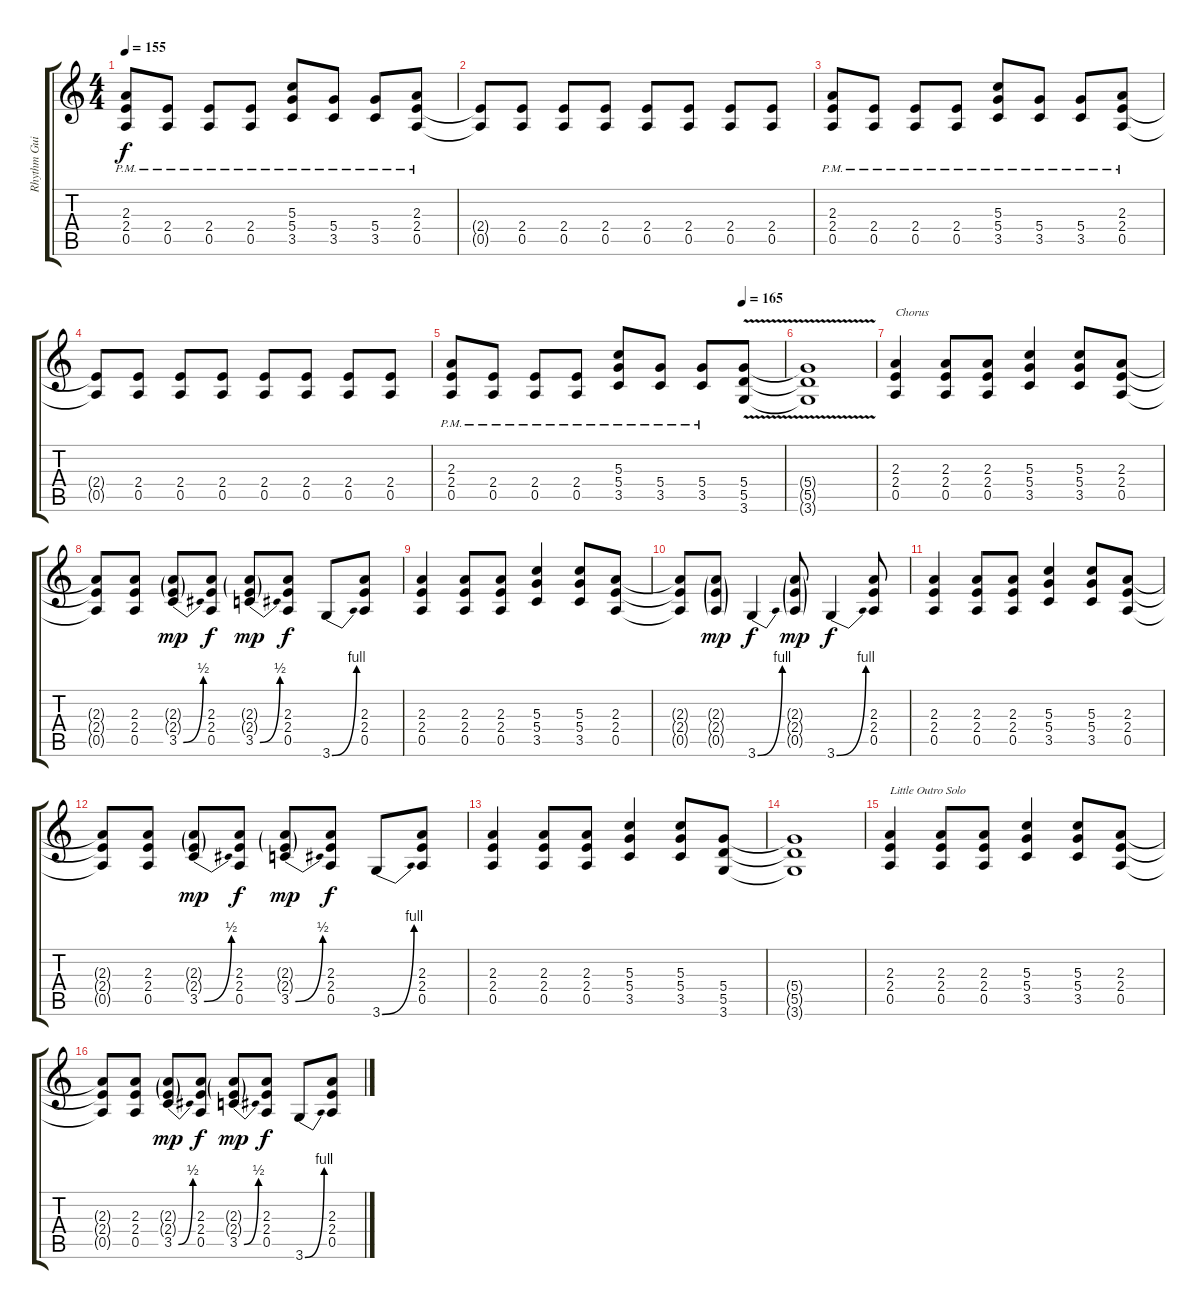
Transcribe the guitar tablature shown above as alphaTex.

\track ("Rhythm Guitar" "Rhythm Gui") {instrument overdrivenguitar}
\staff {score tabs}
\tuning (E4 B3 G3 D3 A2 E2) {hide}
\ts (4 4)
\tempo 155
\clef g2
\ks c
(2.3 2.4 0.5{pm}).8{dy f} (2.4 0.5{pm}).8 (2.4 0.5{pm}).8 (2.4 0.5{pm}).8 (5.3 5.4 3.5{pm}).8 (5.4 3.5{pm}).8 (5.4 3.5{pm}).8 (2.3 2.4{pm} 0.5).8 |
(2.4{t} 0.5{t}).8 (2.4 0.5).8 (2.4 0.5).8 (2.4 0.5).8 (2.4 0.5).8 (2.4 0.5).8 (2.4 0.5).8 (2.4 0.5).8 |
(2.3 2.4 0.5{pm}).8 (2.4 0.5{pm}).8 (2.4 0.5{pm}).8 (2.4 0.5{pm}).8 (5.3 5.4 3.5{pm}).8 (5.4 3.5{pm}).8 (5.4 3.5{pm}).8 (2.3 2.4{pm} 0.5).8 |
(2.4{t} 0.5{t}).8 (2.4 0.5).8 (2.4 0.5).8 (2.4 0.5).8 (2.4 0.5).8 (2.4 0.5).8 (2.4 0.5).8 (2.4 0.5).8 |
\tempo (165 0.875)
(2.3 2.4 0.5{pm}).8 (2.4 0.5{pm}).8 (2.4 0.5{pm}).8 (2.4 0.5{pm}).8 (5.3 5.4 3.5{pm}).8 (5.4 3.5{pm}).8 (5.4 3.5{pm}).8 (5.4 5.5 3.6{v}).8{volume 13} |
(5.4{t} 5.5{t} 3.6{t}).1 |
(2.3 2.4 0.5).4{txt "Chorus"} (2.3 2.4 0.5).8 (2.3 2.4 0.5).8 (5.3 5.4 3.5).4 (5.3 5.4 3.5).8 (2.3 2.4 0.5).8 |
(2.3{t} 2.4{t} 0.5{t}).8 (2.3 2.4 0.5).8 (2.3{g} 2.4{g} 3.5{be (bend 0 0 60 2)}).8{dy mp} (2.3 2.4 0.5).8{dy f} (2.3{g} 2.4{g} 3.5{be (bend 0 0 60 2)}).8{dy mp} (2.3 2.4 0.5).8{dy f} 3.6{be (bend 0 0 60 4)}.8 (2.3 2.4 0.5).8 |
(2.3 2.4 0.5).4 (2.3 2.4 0.5).8 (2.3 2.4 0.5).8 (5.3 5.4 3.5).4 (5.3 5.4 3.5).8 (2.3 2.4 0.5).8 |
(2.3{t} 2.4{t} 0.5{t}).8 (2.3{g} 2.4{g} 0.5{g}).8{dy mp} 3.6{be (bend 0 0 60 4)}.4{dy f} (2.3{g} 2.4{g} 0.5{g}).8{dy mp} 3.6{be (bend 0 0 60 4)}.4{dy f} (2.3 2.4 0.5).8 |
(2.3 2.4 0.5).4 (2.3 2.4 0.5).8 (2.3 2.4 0.5).8 (5.3 5.4 3.5).4 (5.3 5.4 3.5).8 (2.3 2.4 0.5).8 |
(2.3{t} 2.4{t} 0.5{t}).8 (2.3 2.4 0.5).8 (2.3{g} 2.4{g} 3.5{be (bend 0 0 60 2)}).8{dy mp} (2.3 2.4 0.5).8{dy f} (2.3{g} 2.4{g} 3.5{be (bend 0 0 60 2)}).8{dy mp} (2.3 2.4 0.5).8{dy f} 3.6{be (bend 0 0 60 4)}.8 (2.3 2.4 0.5).8 |
(2.3 2.4 0.5).4 (2.3 2.4 0.5).8 (2.3 2.4 0.5).8 (5.3 5.4 3.5).4 (5.3 5.4 3.5).8 (5.4 5.5 3.6).8 |
(5.4{t} 5.5{t} 3.6{t}).1 |
(2.3 2.4 0.5).4{txt "Little Outro Solo"} (2.3 2.4 0.5).8 (2.3 2.4 0.5).8 (5.3 5.4 3.5).4 (5.3 5.4 3.5).8 (2.3 2.4 0.5).8 |
(2.3{t} 2.4{t} 0.5{t}).8 (2.3 2.4 0.5).8 (2.3{g} 2.4{g} 3.5{be (bend 0 0 60 2)}).8{dy mp} (2.3 2.4 0.5).8{dy f} (2.3{g} 2.4{g} 3.5{be (bend 0 0 60 2)}).8{dy mp} (2.3 2.4 0.5).8{dy f} 3.6{be (bend 0 0 60 4)}.8 (2.3 2.4 0.5).8
